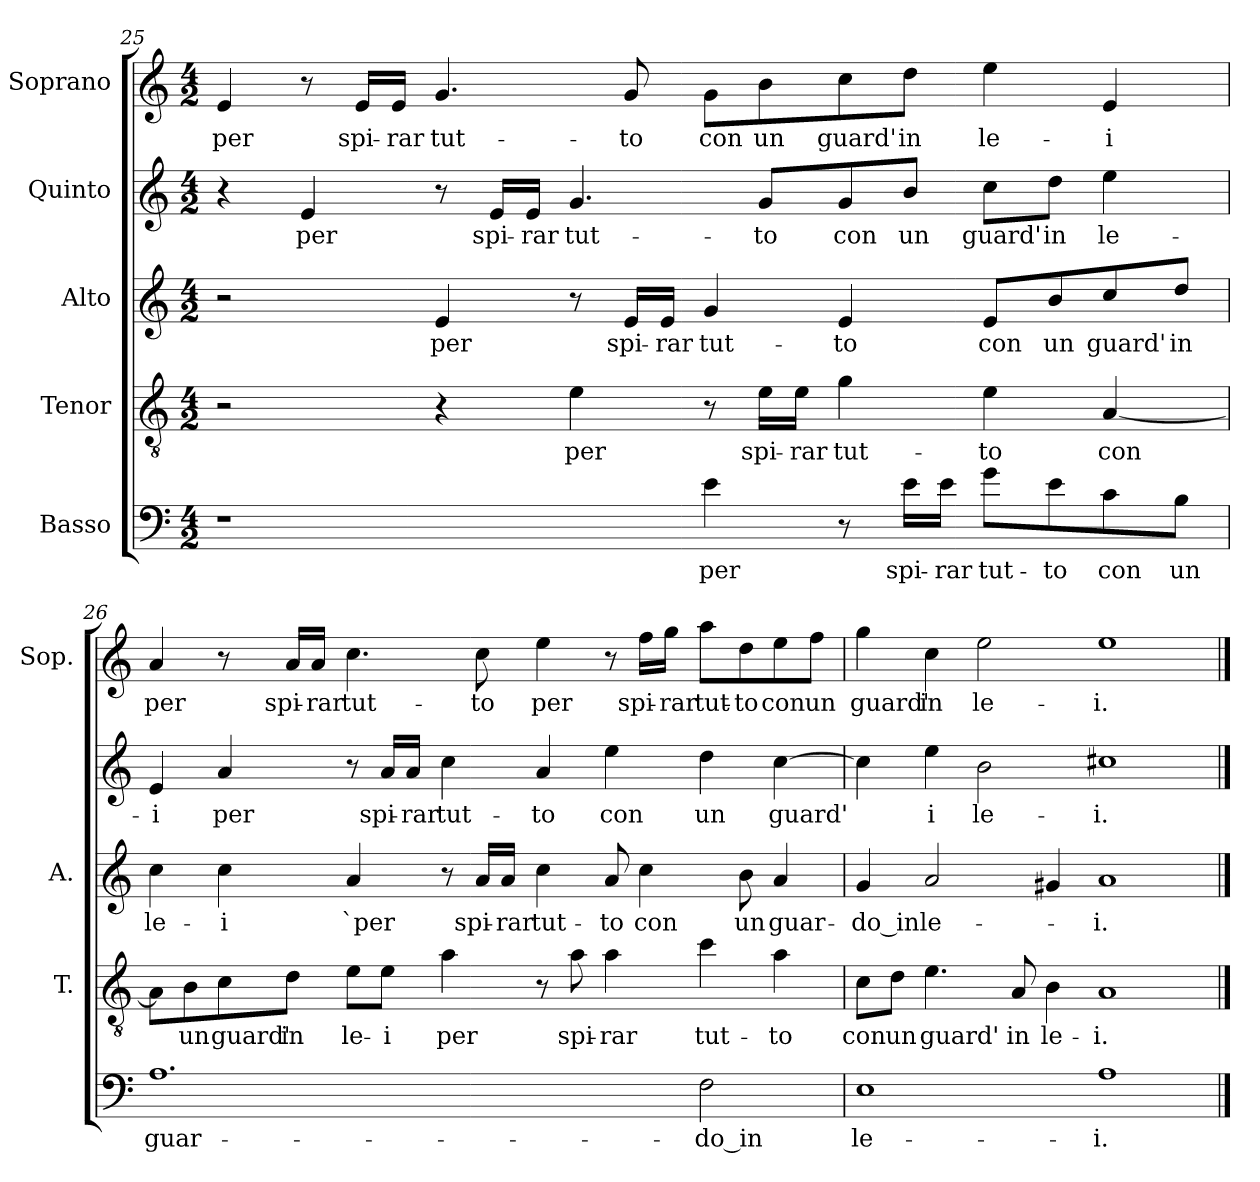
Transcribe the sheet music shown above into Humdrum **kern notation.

**kern	**text	**kern	**text	**kern	**text	**kern	**text	**kern	**text
*part5	*part5	*part4	*part4	*part3	*part3	*part2	*part2	*part1	*part1
*staff5	*staff5	*staff4	*staff4	*staff3	*staff3	*staff2	*staff2	*staff1	*staff1
*I"Basso	*	*I"Tenor	*	*I"Alto	*	*I"Quinto	*	*I"Soprano	*
*	*	*I'T.	*	*I'A.	*	*	*	*I'Sop.	*
*clefF4	*	*clefGv2	*	*clefG2	*	*clefG2	*	*clefG2	*
*	*	*ITrd7c12	*	*	*	*	*	*	*
*k[]	*	*k[]	*	*k[]	*	*k[]	*	*k[]	*
*C:	*	*C:	*	*C:	*	*C:	*	*C:	*
*M4/2	*	*M4/2	*	*M4/2	*	*M4/2	*	*M4/2	*
=25	=25	=25	=25	=25	=25	=25	=25	=25	=25
!	!	!	!	!	!	!	!	!	!LO:LY:b:color=#000000
1r	.	2r	.	2r	.	4r	.	4ei/	per
!	!	!	!	!	!	!	!LO:LY:b:color=#000000	!	!
.	.	.	.	.	.	4ei/	per	8r	.
!	!	!	!	!	!	!	!	!	!LO:LY:b:color=#000000
.	.	.	.	.	.	.	.	16ei/LL	spi-
!	!	!	!	!	!	!	!	!	!LO:LY:b:color=#000000
.	.	.	.	.	.	.	.	16ei/JJ	-rar
!	!	!	!	!	!LO:LY:b:color=#000000	!	!	!	!
!	!	!	!	!	!	!	!	!	!LO:LY:b:color=#000000
.	.	4r	.	4ei/	per	8r	.	4.gi/	tut-
!	!	!	!	!	!	!	!LO:LY:b:color=#000000	!	!
.	.	.	.	.	.	16ei/LL	spi-	.	.
!	!	!	!	!	!	!	!LO:LY:b:color=#000000	!	!
.	.	.	.	.	.	16ei/JJ	-rar	.	.
!	!	!	!LO:LY:b:color=#000000	!	!	!	!	!	!
!	!	!	!	!	!	!	!LO:LY:b:color=#000000	!	!
.	.	4Ei\	per	8r	.	4.gi/	tut-	.	.
!	!	!	!	!	!LO:LY:b:color=#000000	!	!	!	!
!	!	!	!	!	!	!	!	!	!LO:LY:b:color=#000000
.	.	.	.	16ei/LL	spi-	.	.	8gi/	-to
!	!	!	!	!	!LO:LY:b:color=#000000	!	!	!	!
.	.	.	.	16ei/JJ	-rar	.	.	.	.
!	!LO:LY:b:color=#000000	!	!	!	!	!	!	!	!
!	!	!	!	!	!LO:LY:b:color=#000000	!	!	!	!
!	!	!	!	!	!	!	!	!	!LO:LY:b:color=#000000
4ei\	per	8r	.	4gi/	tut-	.	.	8gi\L	con
!	!	!	!LO:LY:b:color=#000000	!	!	!	!	!	!
!	!	!	!	!	!	!	!LO:LY:b:color=#000000	!	!
!	!	!	!	!	!	!	!	!	!LO:LY:b:color=#000000
.	.	16Ei\LL	spi-	.	.	8gi/L	-to	8bi\	un
!	!	!	!LO:LY:b:color=#000000	!	!	!	!	!	!
.	.	16Ei\JJ	-rar	.	.	.	.	.	.
!	!	!	!LO:LY:b:color=#000000	!	!	!	!	!	!
!	!	!	!	!	!LO:LY:b:color=#000000	!	!	!	!
!	!	!	!	!	!	!	!LO:LY:b:color=#000000	!	!
!	!	!	!	!	!	!	!	!	!LO:LY:b:color=#000000
8r	.	4Gi\	tut-	4ei/	-to	8gi/	con	8cci\	guard'
!	!LO:LY:b:color=#000000	!	!	!	!	!	!	!	!
!	!	!	!	!	!	!	!LO:LY:b:color=#000000	!	!
!	!	!	!	!	!	!	!	!	!LO:LY:b:color=#000000
16ei\LL	spi-	.	.	.	.	8bi/J	un	8ddi\J	in
!	!LO:LY:b:color=#000000	!	!	!	!	!	!	!	!
16ei\JJ	-rar	.	.	.	.	.	.	.	.
!	!LO:LY:b:color=#000000	!	!	!	!	!	!	!	!
!	!	!	!LO:LY:b:color=#000000	!	!	!	!	!	!
!	!	!	!	!	!LO:LY:b:color=#000000	!	!	!	!
!	!	!	!	!	!	!	!LO:LY:b:color=#000000	!	!
!	!	!	!	!	!	!	!	!	!LO:LY:b:color=#000000
8gi\L	tut-	4Ei\	-to	8ei/L	con	8cci\L	guard'	4eei\	le-
!	!LO:LY:b:color=#000000	!	!	!	!	!	!	!	!
!	!	!	!	!	!LO:LY:b:color=#000000	!	!	!	!
!	!	!	!	!	!	!	!LO:LY:b:color=#000000	!	!
8ei\	-to	.	.	8bi/	un	8ddi\J	in	.	.
!	!LO:LY:b:color=#000000	!	!	!	!	!	!	!	!
!	!	!	!LO:LY:b:color=#000000	!	!	!	!	!	!
!	!	!	!	!	!LO:LY:b:color=#000000	!	!	!	!
!	!	!	!	!	!	!	!LO:LY:b:color=#000000	!	!
!	!	!	!	!	!	!	!	!	!LO:LY:b:color=#000000
8ci\	con	[<4AAi/	con	8cci/	guard'	4eei\	le-	4ei/	-i
!	!LO:LY:b:color=#000000	!	!	!	!	!	!	!	!
!	!	!	!	!	!LO:LY:b:color=#000000	!	!	!	!
8Bi\J	un	.	.	8ddi/J	in	.	.	.	.
!!LO:LB:g=z
=26	=26	=26	=26	=26	=26	=26	=26	=26	=26
!	!LO:LY:b:color=#000000	!	!	!	!	!	!	!	!
!	!	!	!	!	!LO:LY:b:color=#000000	!	!	!	!
!	!	!	!	!	!	!	!LO:LY:b:color=#000000	!	!
!	!	!	!	!	!	!	!	!	!LO:LY:b:color=#000000
1.Ai	guar-	8AAi\L]	.	4cci\	le-	4ei/	-i	4ai/	per
!	!	!	!LO:LY:b:color=#000000	!	!	!	!	!	!
.	.	8BBi\	un	.	.	.	.	.	.
!	!	!	!LO:LY:b:color=#000000	!	!	!	!	!	!
!	!	!	!	!	!LO:LY:b:color=#000000	!	!	!	!
!	!	!	!	!	!	!	!LO:LY:b:color=#000000	!	!
.	.	8Ci\	guard'	4cci\	-i	4ai/	per	8r	.
!	!	!	!LO:LY:b:color=#000000	!	!	!	!	!	!
!	!	!	!	!	!	!	!	!	!LO:LY:b:color=#000000
.	.	8Di\J	in	.	.	.	.	16ai/LL	spi-
!	!	!	!	!	!	!	!	!	!LO:LY:b:color=#000000
.	.	.	.	.	.	.	.	16ai/JJ	-rar
!	!	!	!LO:LY:b:color=#000000	!	!	!	!	!	!
!	!	!	!	!	!LO:LY:b:color=#000000	!	!	!	!
!	!	!	!	!	!	!	!	!	!LO:LY:b:color=#000000
.	.	8Ei\L	le-	4ai/	`per	8r	.	4.cci\	tut-
!	!	!	!LO:LY:b:color=#000000	!	!	!	!	!	!
!	!	!	!	!	!	!	!LO:LY:b:color=#000000	!	!
.	.	8Ei\J	-i	.	.	16ai/LL	spi-	.	.
!	!	!	!	!	!	!	!LO:LY:b:color=#000000	!	!
.	.	.	.	.	.	16ai/JJ	-rar	.	.
!	!	!	!LO:LY:b:color=#000000	!	!	!	!	!	!
!	!	!	!	!	!	!	!LO:LY:b:color=#000000	!	!
.	.	4Ai\	per	8r	.	4cci\	tut-	.	.
!	!	!	!	!	!LO:LY:b:color=#000000	!	!	!	!
!	!	!	!	!	!	!	!	!	!LO:LY:b:color=#000000
.	.	.	.	16ai/LL	spi-	.	.	8cci\	-to
!	!	!	!	!	!LO:LY:b:color=#000000	!	!	!	!
.	.	.	.	16ai/JJ	-rar	.	.	.	.
!	!	!	!	!	!LO:LY:b:color=#000000	!	!	!	!
!	!	!	!	!	!	!	!LO:LY:b:color=#000000	!	!
!	!	!	!	!	!	!	!	!	!LO:LY:b:color=#000000
.	.	8r	.	4cci\	tut-	4ai/	-to	4eei\	per
!	!	!	!LO:LY:b:color=#000000	!	!	!	!	!	!
.	.	8Ai\	spi-	.	.	.	.	.	.
!	!	!	!LO:LY:b:color=#000000	!	!	!	!	!	!
!	!	!	!	!	!LO:LY:b:color=#000000	!	!	!	!
!	!	!	!	!	!	!	!LO:LY:b:color=#000000	!	!
.	.	4Ai\	-rar	8ai/	-to	4eei\	con	8r	.
!	!	!	!	!	!LO:LY:b:color=#000000	!	!	!	!
!	!	!	!	!	!	!	!	!	!LO:LY:b:color=#000000
.	.	.	.	4cci\	con	.	.	16ffi\LL	spi-
!	!	!	!	!	!	!	!	!	!LO:LY:b:color=#000000
.	.	.	.	.	.	.	.	16ggi\JJ	-rar
!	!LO:LY:b:color=#000000	!	!	!	!	!	!	!	!
!	!	!	!LO:LY:b:color=#000000	!	!	!	!	!	!
!	!	!	!	!	!	!	!LO:LY:b:color=#000000	!	!
!	!	!	!	!	!	!	!	!	!LO:LY:b:color=#000000
2Fi\	-do_in	4ci\	tut-	.	.	4ddi\	un	8aai\L	tut-
!	!	!	!	!	!LO:LY:b:color=#000000	!	!	!	!
!	!	!	!	!	!	!	!	!	!LO:LY:b:color=#000000
.	.	.	.	8bi\	un	.	.	8ddi\	-to
!	!	!	!LO:LY:b:color=#000000	!	!	!	!	!	!
!	!	!	!	!	!LO:LY:b:color=#000000	!	!	!	!
!	!	!	!	!	!	!	!LO:LY:b:color=#000000	!	!
!	!	!	!	!	!	!	!	!	!LO:LY:b:color=#000000
.	.	4Ai\	-to	4ai/	guar-	[>4cci\	guard'	8eei\	con
!	!	!	!	!	!	!	!	!	!LO:LY:b:color=#000000
.	.	.	.	.	.	.	.	8ffi\J	un
=27	=27	=27	=27	=27	=27	=27	=27	=27	=27
!	!LO:LY:b:color=#000000	!	!	!	!	!	!	!	!
!	!	!	!LO:LY:b:color=#000000	!	!	!	!	!	!
!	!	!	!	!	!LO:LY:b:color=#000000	!	!	!	!
!	!	!	!	!	!	!	!	!	!LO:LY:b:color=#000000
1Ei	le-	8Ci\L	con	4gi/	-do_in	4cci\]	.	4ggi\	guard'
!	!	!	!LO:LY:b:color=#000000	!	!	!	!	!	!
.	.	8Di\J	un	.	.	.	.	.	.
!	!	!	!LO:LY:b:color=#000000	!	!	!	!	!	!
!	!	!	!	!	!LO:LY:b:color=#000000	!	!	!	!
!	!	!	!	!	!	!	!LO:LY:b:color=#000000	!	!
!	!	!	!	!	!	!	!	!	!LO:LY:b:color=#000000
.	.	4.Ei\	guard'	2ai/	le-	4eei\	i	4cci\	in
!	!	!	!	!	!	!	!LO:LY:b:color=#000000	!	!
!	!	!	!	!	!	!	!	!	!LO:LY:b:color=#000000
.	.	.	.	.	.	2bi\	le-	2eei\	le-
!	!	!	!LO:LY:b:color=#000000	!	!	!	!	!	!
.	.	8AAi/	in	.	.	.	.	.	.
!	!	!	!LO:LY:b:color=#000000	!	!	!	!	!	!
.	.	4BBi\	le-	4g#Xi/	.	.	.	.	.
!	!LO:LY:b:color=#000000	!	!	!	!	!	!	!	!
!	!	!	!LO:LY:b:color=#000000	!	!	!	!	!	!
!	!	!	!	!	!LO:LY:b:color=#000000	!	!	!	!
!	!	!	!	!	!	!	!LO:LY:b:color=#000000	!	!
!	!	!	!	!	!	!	!	!	!LO:LY:b:color=#000000
1Ai	-i.	1AAi	-i.	1ai	-i.	1cc#Xi	-i.	1eei	-i.
==	==	==	==	==	==	==	==	==	==
*-	*-	*-	*-	*-	*-	*-	*-	*-	*-
